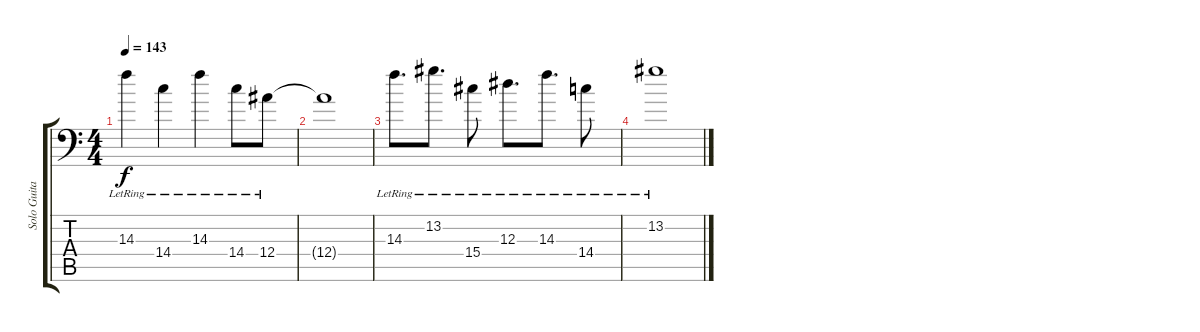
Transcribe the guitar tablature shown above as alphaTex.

\track ("Solo Guitar" "Solo Guita") {instrument distortionguitar}
\staff {score tabs}
\tuning (C4 G3 Eb3 Bb2 F2 Bb1) {hide}
\ts (4 4)
\tempo 143
\clef f4
\ks c
14.3{lr}.4{dy f volume 0} 14.4{lr}.4 14.3{lr}.4 14.4{lr}.8 12.4{lr}.8 |
12.4{t}.1 |
14.3{lr}.8{d} 13.2{lr}.8{d} 15.4{lr}.8 12.3{lr}.8{d} 14.3{lr}.8{d} 14.4{lr}.8 |
13.2{lr}.1
